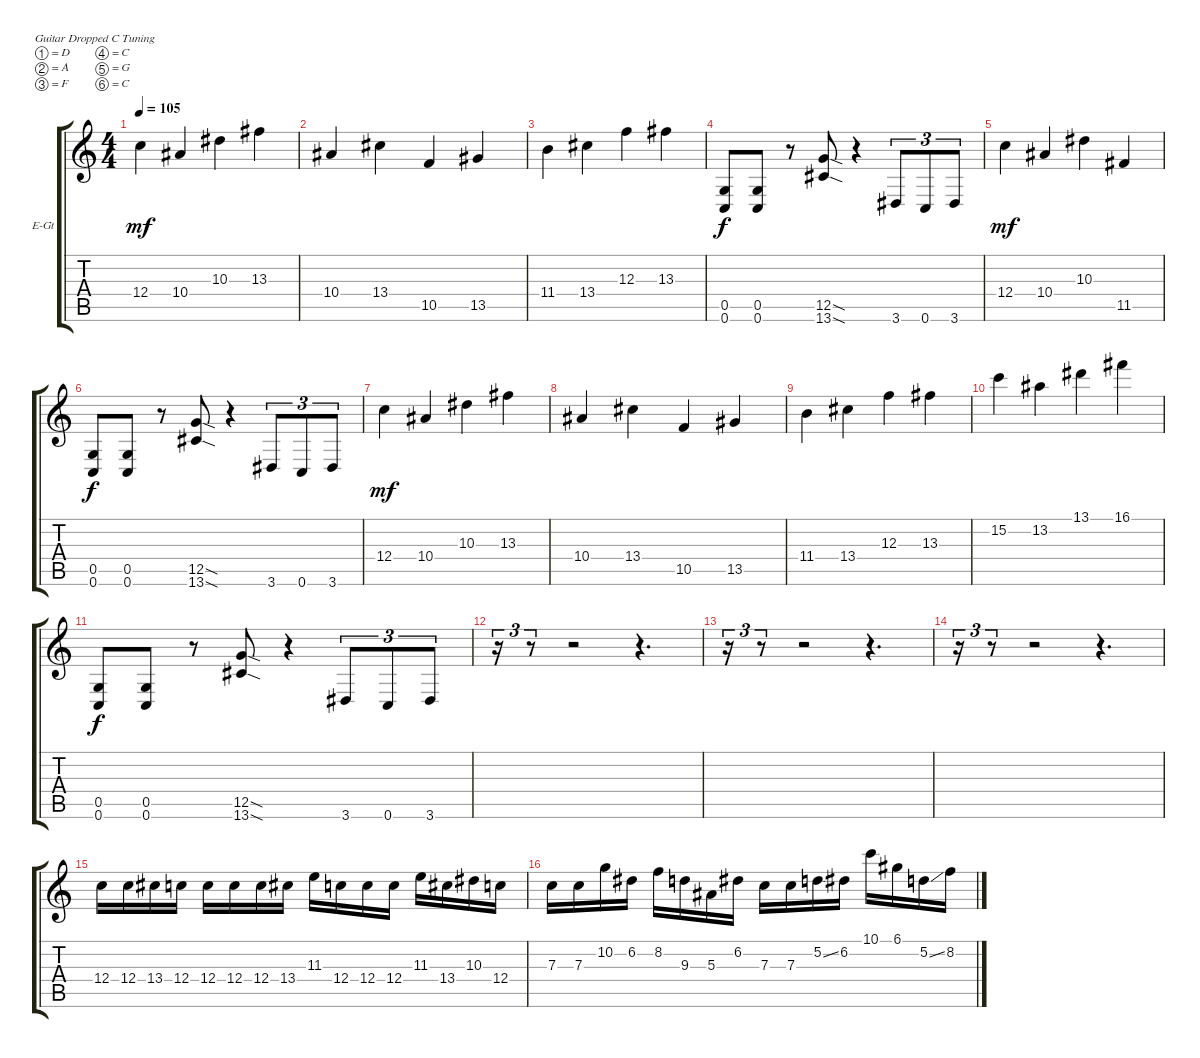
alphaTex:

\bracketExtendMode groupsimilarinstruments
\firstSystemTrackNameOrientation horizontal
\otherSystemsTrackNameOrientation horizontal
\track ("Brendan" "E-Gt") {instrument distortionguitar}
\staff {score tabs}
\tuning (D4 A3 F3 C3 G2 C2)
\ts (4 4)
\tempo 105
\clef g2
\ks c
12.4.4{dy mf} 10.4.4 10.3.4 13.3.4 |
10.4.4 13.4.4 10.5.4 13.5.4 |
11.4.4 13.4.4 12.3.4 13.3.4 |
(0.5 0.6).8{dy f} (0.5 0.6).8 r.8 (12.5{sod} 13.6{sod}).8 r.4 3.6.8{tu (3 2)} 0.6.8{tu (3 2)} 3.6.8{tu (3 2)} |
12.4.4{dy mf} 10.4.4 10.3.4 11.5.4 |
(0.5 0.6).8{dy f} (0.5 0.6).8 r.8 (12.5{sod} 13.6{sod}).8 r.4 3.6.8{tu (3 2)} 0.6.8{tu (3 2)} 3.6.8{tu (3 2)} |
12.4.4{dy mf} 10.4.4 10.3.4 13.3.4 |
10.4.4 13.4.4 10.5.4 13.5.4 |
11.4.4 13.4.4 12.3.4 13.3.4 |
15.2.4 13.2.4 13.1.4 16.1.4 |
(0.5 0.6).8{dy f} (0.5 0.6).8 r.8 (12.5{sod} 13.6{sod}).8 r.4 3.6.8{tu (3 2)} 0.6.8{tu (3 2)} 3.6.8{tu (3 2)} |
r.16{tu (3 2)} r.8{tu (3 2)} r.2 r.4{d} |
r.16{tu (3 2)} r.8{tu (3 2)} r.2 r.4{d} |
r.16{tu (3 2)} r.8{tu (3 2)} r.2 r.4{d} |
12.4.16 12.4.16 13.4.16 12.4.16 12.4.16 12.4.16 12.4.16 13.4.16 11.3.16 12.4.16 12.4.16 12.4.16 11.3.16 13.4.16 10.3.16 12.4.16 |
7.3.16 7.3.16 10.2.16 6.2.16 8.2.16 9.3.16 5.3.16 6.2.16 7.3.16 7.3.16 5.2{ss}.16 6.2.16 10.1.16 6.1.16 5.2{ss}.16 8.2.16
